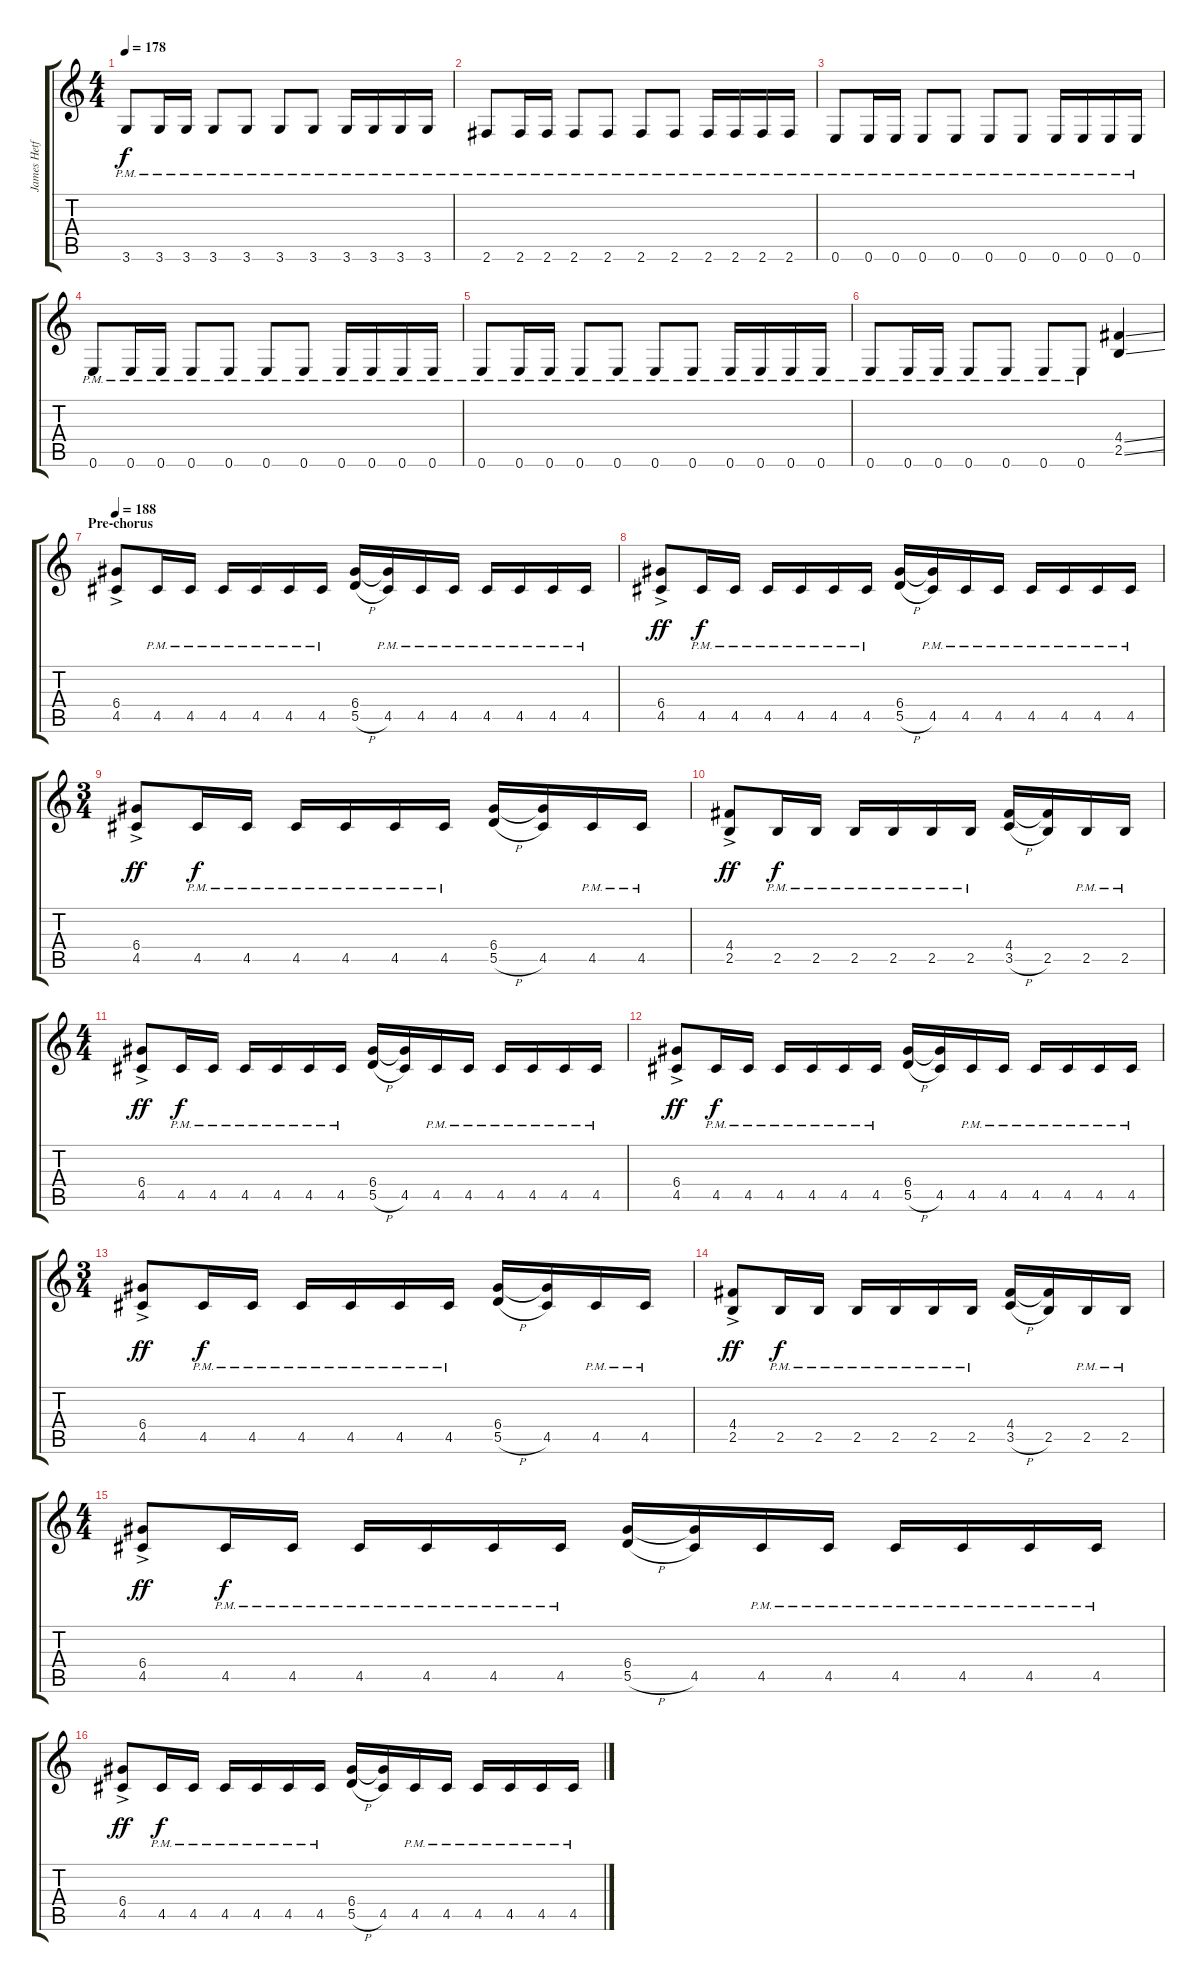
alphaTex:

\track ("James Hetfield (Rhythm Guitar)" "James Hetf") {instrument distortionguitar}
\staff {score tabs}
\tuning (E4 B3 G3 D3 A2 E2) {hide}
\ts (4 4)
\tempo 178
\clef g2
\ks c
3.6{pm}.8{dy f} 3.6{pm}.16 3.6{pm}.16 3.6{pm}.8 3.6{pm}.8 3.6{pm}.8 3.6{pm}.8 3.6{pm}.16 3.6{pm}.16 3.6{pm}.16 3.6{pm}.16 |
2.6{pm}.8 2.6{pm}.16 2.6{pm}.16 2.6{pm}.8 2.6{pm}.8 2.6{pm}.8 2.6{pm}.8 2.6{pm}.16 2.6{pm}.16 2.6{pm}.16 2.6{pm}.16 |
0.6{pm}.8 0.6{pm}.16 0.6{pm}.16 0.6{pm}.8 0.6{pm}.8 0.6{pm}.8 0.6{pm}.8 0.6{pm}.16 0.6{pm}.16 0.6{pm}.16 0.6{pm}.16 |
0.6{pm}.8 0.6{pm}.16 0.6{pm}.16 0.6{pm}.8 0.6{pm}.8 0.6{pm}.8 0.6{pm}.8 0.6{pm}.16 0.6{pm}.16 0.6{pm}.16 0.6{pm}.16 |
0.6{pm}.8 0.6{pm}.16 0.6{pm}.16 0.6{pm}.8 0.6{pm}.8 0.6{pm}.8 0.6{pm}.8 0.6{pm}.16 0.6{pm}.16 0.6{pm}.16 0.6{pm}.16 |
0.6{pm}.8 0.6{pm}.16 0.6{pm}.16 0.6{pm}.8 0.6{pm}.8 0.6{pm}.8 0.6{pm}.8 (4.4{ss} 2.5{ss}).4 |
\section ("" "Pre-chorus")
\tempo 188
(6.4{ac} 4.5{ac}).8 4.5{pm}.16 4.5{pm}.16 4.5{pm}.16 4.5{pm}.16 4.5{pm}.16 4.5{pm}.16 (6.4 5.5{h}).16 (6.4{t} 4.5{pm}).16 4.5{pm}.16 4.5{pm}.16 4.5{pm}.16 4.5{pm}.16 4.5{pm}.16 4.5{pm}.16 |
(6.4{ac} 4.5{ac}).8{dy ff} 4.5{pm}.16{dy f} 4.5{pm}.16 4.5{pm}.16 4.5{pm}.16 4.5{pm}.16 4.5{pm}.16 (6.4 5.5{h}).16 (6.4{t} 4.5{pm}).16 4.5{pm}.16 4.5{pm}.16 4.5{pm}.16 4.5{pm}.16 4.5{pm}.16 4.5{pm}.16 |
\ts (3 4)
(6.4{ac} 4.5{ac}).8{dy ff} 4.5{pm}.16{dy f} 4.5{pm}.16 4.5{pm}.16 4.5{pm}.16 4.5{pm}.16 4.5{pm}.16 (6.4 5.5{h}).16 (6.4{t} 4.5).16 4.5{pm}.16 4.5{pm}.16 |
(4.4{ac} 2.5{ac}).8{dy ff} 2.5{pm}.16{dy f} 2.5{pm}.16 2.5{pm}.16 2.5{pm}.16 2.5{pm}.16 2.5{pm}.16 (4.4 3.5{h}).16 (4.4{t} 2.5).16 2.5{pm}.16 2.5{pm}.16 |
\ts (4 4)
(6.4{ac} 4.5{ac}).8{dy ff} 4.5{pm}.16{dy f} 4.5{pm}.16 4.5{pm}.16 4.5{pm}.16 4.5{pm}.16 4.5{pm}.16 (6.4 5.5{h}).16 (6.4{t} 4.5).16 4.5{pm}.16 4.5{pm}.16 4.5{pm}.16 4.5{pm}.16 4.5{pm}.16 4.5{pm}.16 |
(6.4{ac} 4.5{ac}).8{dy ff} 4.5{pm}.16{dy f} 4.5{pm}.16 4.5{pm}.16 4.5{pm}.16 4.5{pm}.16 4.5{pm}.16 (6.4 5.5{h}).16 (6.4{t} 4.5).16 4.5{pm}.16 4.5{pm}.16 4.5{pm}.16 4.5{pm}.16 4.5{pm}.16 4.5{pm}.16 |
\ts (3 4)
(6.4{ac} 4.5{ac}).8{dy ff} 4.5{pm}.16{dy f} 4.5{pm}.16 4.5{pm}.16 4.5{pm}.16 4.5{pm}.16 4.5{pm}.16 (6.4 5.5{h}).16 (6.4{t} 4.5).16 4.5{pm}.16 4.5{pm}.16 |
(4.4{ac} 2.5{ac}).8{dy ff} 2.5{pm}.16{dy f} 2.5{pm}.16 2.5{pm}.16 2.5{pm}.16 2.5{pm}.16 2.5{pm}.16 (4.4 3.5{h}).16 (4.4{t} 2.5).16 2.5{pm}.16 2.5{pm}.16 |
\ts (4 4)
(6.4{ac} 4.5{ac}).8{dy ff} 4.5{pm}.16{dy f} 4.5{pm}.16 4.5{pm}.16 4.5{pm}.16 4.5{pm}.16 4.5{pm}.16 (6.4 5.5{h}).16 (6.4{t} 4.5).16 4.5{pm}.16 4.5{pm}.16 4.5{pm}.16 4.5{pm}.16 4.5{pm}.16 4.5{pm}.16 |
(6.4{ac} 4.5{ac}).8{dy ff} 4.5{pm}.16{dy f} 4.5{pm}.16 4.5{pm}.16 4.5{pm}.16 4.5{pm}.16 4.5{pm}.16 (6.4 5.5{h}).16 (6.4{t} 4.5).16 4.5{pm}.16 4.5{pm}.16 4.5{pm}.16 4.5{pm}.16 4.5{pm}.16 4.5{pm}.16
